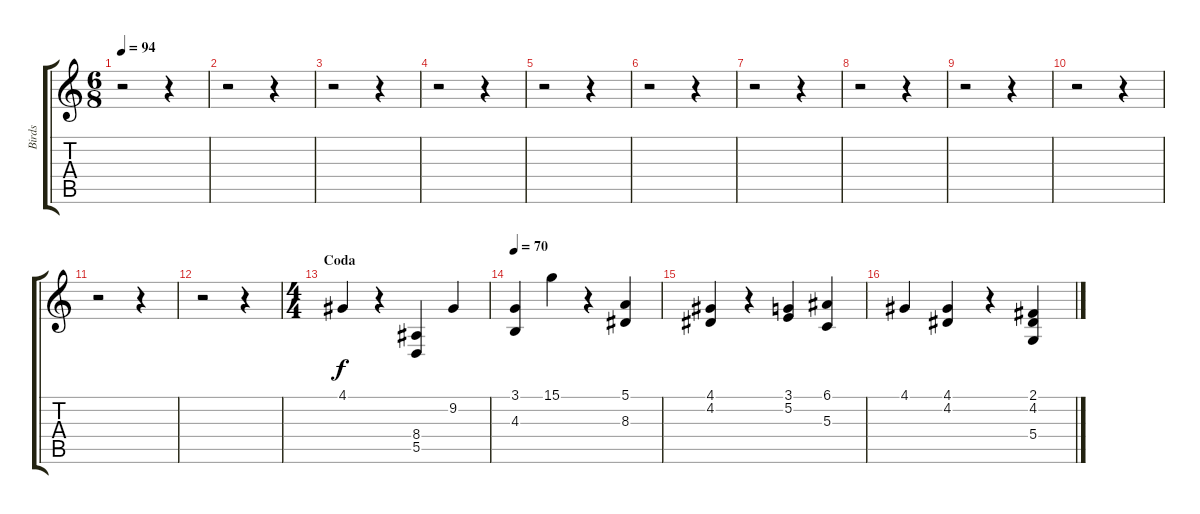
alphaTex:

\track ("Birds" "Birds") {instrument birdtweet}
\staff {score tabs}
\tuning (E4 B3 G3 D3 A2 E2) {hide}
\ts (6 8)
\tempo 94
\clef g2
\ks c
r.2{dy f} r.4 |
r.2 r.4 |
r.2 r.4 |
r.2 r.4 |
r.2 r.4 |
r.2 r.4 |
r.2 r.4 |
r.2 r.4 |
r.2 r.4 |
r.2 r.4 |
r.2 r.4 |
r.2 r.4 |
\ts (4 4)
\section ("" "Coda")
4.1.4{volume 1} r.4 (8.4 5.5).4{volume 3} 9.2.4 |
\tempo 70
(3.1 4.3).4{volume 5} 15.1.4 r.4 (5.1 8.3).4 |
(4.1 4.2).4 r.4 (3.1 5.2).4 (6.1 5.3).4 |
4.1.4 (4.1 4.2).4 r.4 (2.1 4.2 5.4).4
